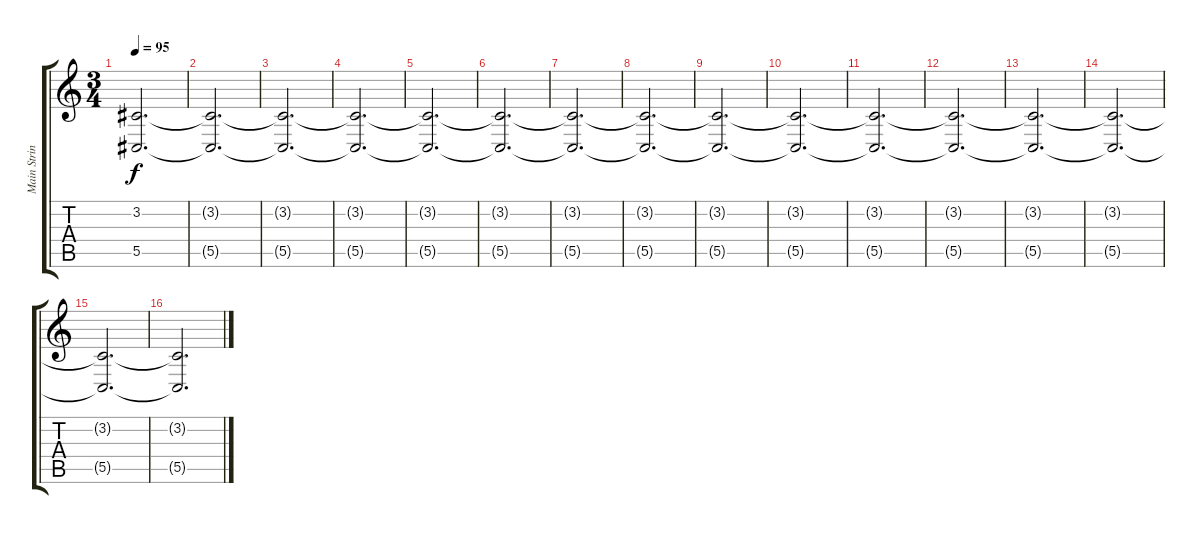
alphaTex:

\track ("Main String" "Main Strin") {instrument stringensemble1}
\staff {score tabs}
\tuning (Eb4 Bb3 Gb3 Db3 Ab2 Db2) {hide}
\ts (3 4)
\tempo 95
\clef g2
\ks c
(3.2 5.5).2{d dy f volume 6} |
(3.2{t} 5.5{t}).2{d} |
(3.2{t} 5.5{t}).2{d} |
(3.2{t} 5.5{t}).2{d} |
(3.2{t} 5.5{t}).2{d} |
(3.2{t} 5.5{t}).2{d} |
(3.2{t} 5.5{t}).2{d} |
(3.2{t} 5.5{t}).2{d} |
(3.2{t} 5.5{t}).2{d} |
(3.2{t} 5.5{t}).2{d} |
(3.2{t} 5.5{t}).2{d} |
(3.2{t} 5.5{t}).2{d} |
(3.2{t} 5.5{t}).2{d} |
(3.2{t} 5.5{t}).2{d} |
(3.2{t} 5.5{t}).2{d} |
(3.2{t} 5.5{t}).2{d}
